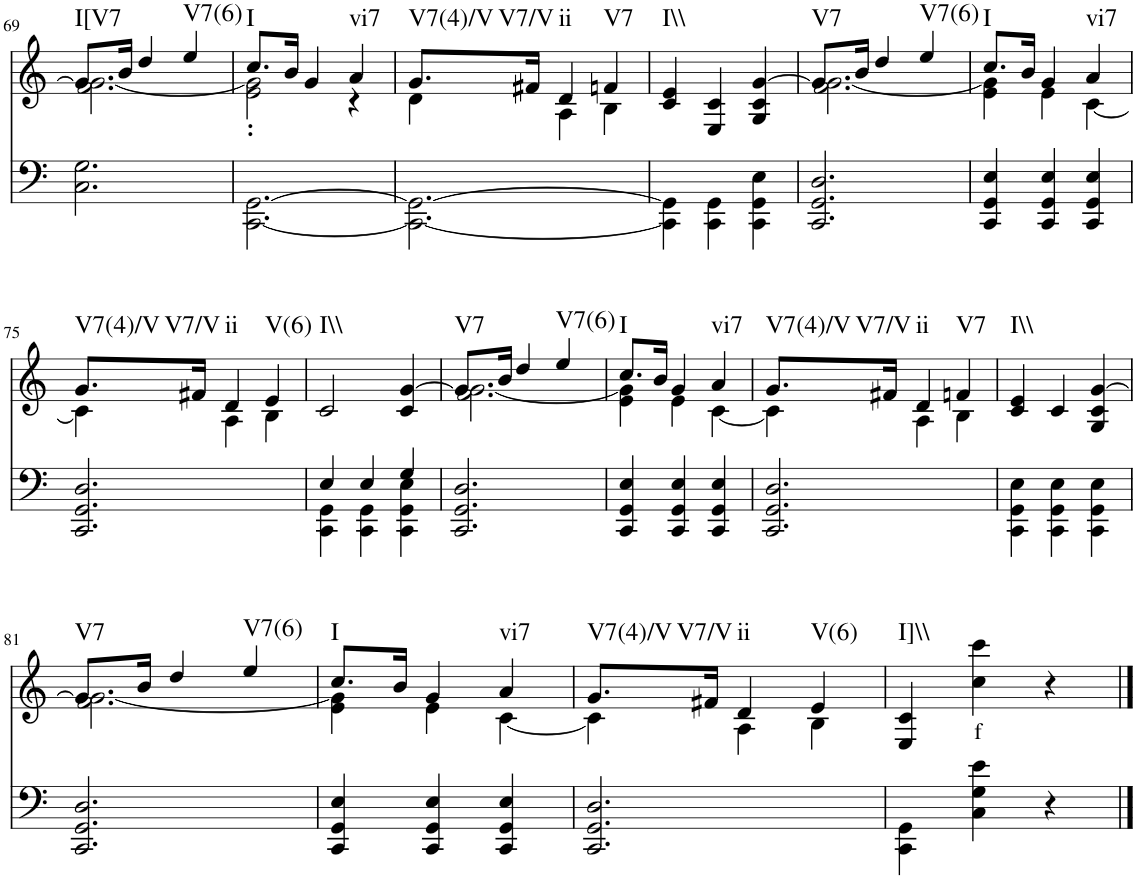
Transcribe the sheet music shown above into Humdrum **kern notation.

**kern	**kern	**text	**harte
*part2	*part1	*part1	*part1
*staff2	*staff1	*staff1	*
*I"piano	*I"piano	*	*
*I'Pno	*I'Pno	*	*
!!LO:PB:g=z
*clefF4	*clefG2	*	*
*k[]	*k[]	*	*
*M3/4	*M3/4	*	*
=69	=69	=69	=69
*	*^	*	*
!	!	!	!	!LO:H:kt=I[V7
2.C\ 2.G\	8.g/L]	2.f\ [2.g\	.	N
.	16b/Jk	.	.	.
.	4dd/	.	.	.
!	!	!	!	!LO:H:kt=V7(6)
.	4ee/	.	.	N
=70	=70	=70	=70	=70
!	!	!	!	!LO:H:kt=I
[2.CC\ [2.GG\	8.cc/L	2e\' 2g\]'	.	N
.	16b/Jk	.	.	.
.	4g/	.	.	.
!	!	!	!	!LO:H:kt=vi7
.	4a/	4r	.	N
=71	=71	=71	=71	=71
!	!	!	!	!LO:H:n=1:kt=V7(4)/V
!	!	!	!	!LO:H:n=2:kt=V7/V
2.CC\_ 2.GG\_	8.g/L	4d\	.	N N
.	16f#X/Jk	.	.	.
!	!	!	!	!LO:H:kt=ii
.	4d/	4A\	.	N
!	!	!	!	!LO:H:kt=V7
.	4fn/	4B\	.	N
=72	=72	=72	=72	=72
!	!	!	!	!LO:H:kt=I\\
*	*v	*v	*	*
4CC\] 4GG\]	4c/ 4e/	.	N
4CC\ 4GG\	4E/ 4c/	.	.
4CC\ 4GG\ 4E\	4G/ 4c/ [4g/	.	.
=73	=73	=73	=73
*	*^	*	*
!	!	!	!	!LO:H:kt=V7
2.CC/ 2.GG/ 2.D/	8.g/L]	2.f\ [2.g\	.	N
.	16b/Jk	.	.	.
.	4dd/	.	.	.
!	!	!	!	!LO:H:kt=V7(6)
.	4ee/	.	.	N
=74	=74	=74	=74	=74
!	!	!	!	!LO:H:kt=I
4CC/ 4GG/ 4E/	8.cc/L	4e\ 4g\]	.	N
.	16b/Jk	.	.	.
4CC/ 4GG/ 4E/	4g/	4e\	.	.
!	!	!	!	!LO:H:kt=vi7
4CC/ 4GG/ 4E/	4a/	[4c\	.	N
!!LO:LB:g=z	!!
=75	=75	=75	=75	=75
!	!	!	!	!LO:H:n=1:kt=V7(4)/V
!	!	!	!	!LO:H:n=2:kt=V7/V
2.CC/ 2.GG/ 2.D/	8.g/L	4c\]	.	N N
.	16f#X/Jk	.	.	.
!	!	!	!	!LO:H:kt=ii
.	4d/	4A\	.	N
!	!	!	!	!LO:H:kt=V(6)
.	4e/	4B\	.	N
=76	=76	=76	=76	=76
*^	*	*	*	*
!	!	!	!	!	!LO:H:kt=I\\
*	*	*v	*v	*	*
4E/	4CC\ 4GG\	2c/	.	N
4E/	4CC\ 4GG\	.	.	.
4G/	4CC\ 4GG\ 4E\	4c/ [4g/	.	.
=77	=77	=77	=77	=77
*	*	*^	*	*
!	!	!	!	!	!LO:H:kt=V7
*v	*v	*	*	*	*
2.CC/ 2.GG/ 2.D/	8.g/L]	2.f\ [2.g\	.	N
.	16b/Jk	.	.	.
.	4dd/	.	.	.
!	!	!	!	!LO:H:kt=V7(6)
.	4ee/	.	.	N
=78	=78	=78	=78	=78
!	!	!	!	!LO:H:kt=I
4CC/ 4GG/ 4E/	8.cc/L	4e\ 4g\]	.	N
.	16b/Jk	.	.	.
4CC/ 4GG/ 4E/	4g/	4e\	.	.
!	!	!	!	!LO:H:kt=vi7
4CC/ 4GG/ 4E/	4a/	[4c\	.	N
=79	=79	=79	=79	=79
!	!	!	!	!LO:H:n=1:kt=V7(4)/V
!	!	!	!	!LO:H:n=2:kt=V7/V
2.CC/ 2.GG/ 2.D/	8.g/L	4c\]	.	N N
.	16f#X/Jk	.	.	.
!	!	!	!	!LO:H:kt=ii
.	4d/	4A\	.	N
!	!	!	!	!LO:H:kt=V7
.	4fn/	4B\	.	N
=80	=80	=80	=80	=80
!	!	!	!	!LO:H:kt=I\\
*	*v	*v	*	*
4CC\ 4GG\ 4E\	4c/ 4e/	.	N
4CC\ 4GG\ 4E\	4c/	.	.
4CC\ 4GG\ 4E\	4G/ 4c/ [4g/	.	.
!!LO:LB:g=z
=81	=81	=81	=81
*	*^	*	*
!	!	!	!	!LO:H:kt=V7
2.CC/ 2.GG/ 2.D/	8.g/L]	2.f\ [2.g\	.	N
.	16b/Jk	.	.	.
.	4dd/	.	.	.
!	!	!	!	!LO:H:kt=V7(6)
.	4ee/	.	.	N
=82	=82	=82	=82	=82
!	!	!	!	!LO:H:kt=I
4CC/ 4GG/ 4E/	8.cc/L	4e\ 4g\]	.	N
.	16b/Jk	.	.	.
4CC/ 4GG/ 4E/	4g/	4e\	.	.
!	!	!	!	!LO:H:kt=vi7
4CC/ 4GG/ 4E/	4a/	[4c\	.	N
=83	=83	=83	=83	=83
!	!	!	!	!LO:H:n=1:kt=V7(4)/V
!	!	!	!	!LO:H:n=2:kt=V7/V
2.CC/ 2.GG/ 2.D/	8.g/L	4c\]	.	N N
.	16f#X/Jk	.	.	.
!	!	!	!	!LO:H:kt=ii
.	4d/	4A\	.	N
!	!	!	!	!LO:H:kt=V(6)
.	4e/	4B\	.	N
=84	=84	=84	=84	=84
!	!	!	!	!LO:H:kt=I]\\
*	*v	*v	*	*
4CC\ 4GG\	4E/ 4c/	.	N
!	!	!LO:LY:b	!
4C\ 4G\ 4e\	4cc\ 4ccc\	f	.
4r	4r	.	.
==	==	==	==
*-	*-	*-	*-
